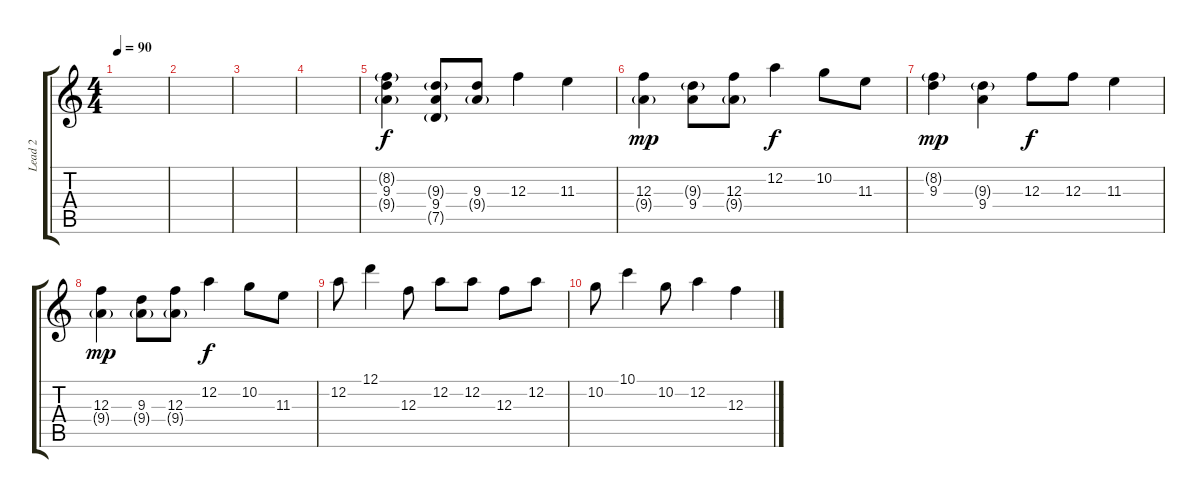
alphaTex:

\track ("Lead 2" "Lead 2") {instrument distortionguitar}
\staff {score tabs}
\tuning (D4 A3 F3 C3 G2 D2) {hide}
\ts (4 4)
\tempo 90
\clef g2
\ks c
|
|
|
|
(8.2{g} 9.3 9.4{g}).4 (9.3{g} 9.4 7.5{g}).8 (9.3 9.4{g}).8 12.3.4{dy f} 11.3.4 |
(12.3 9.4{g}).4{dy mp} (9.3{g} 9.4).8 (12.3 9.4{g}).8 12.2.4{dy f} 10.2.8 11.3.8 |
(8.2{g} 9.3).4{dy mp} (9.3{g} 9.4).4 12.3.8{dy f} 12.3.8 11.3.4 |
(12.3 9.4{g}).4{dy mp} (9.3 9.4{g}).8 (12.3 9.4{g}).8 12.2.4{dy f} 10.2.8 11.3.8 |
12.2.8 12.1.4 12.3.8 12.2.8 12.2.8 12.3.8 12.2.8 |
10.2.8 10.1.4 10.2.8 12.2.4 12.3.4
